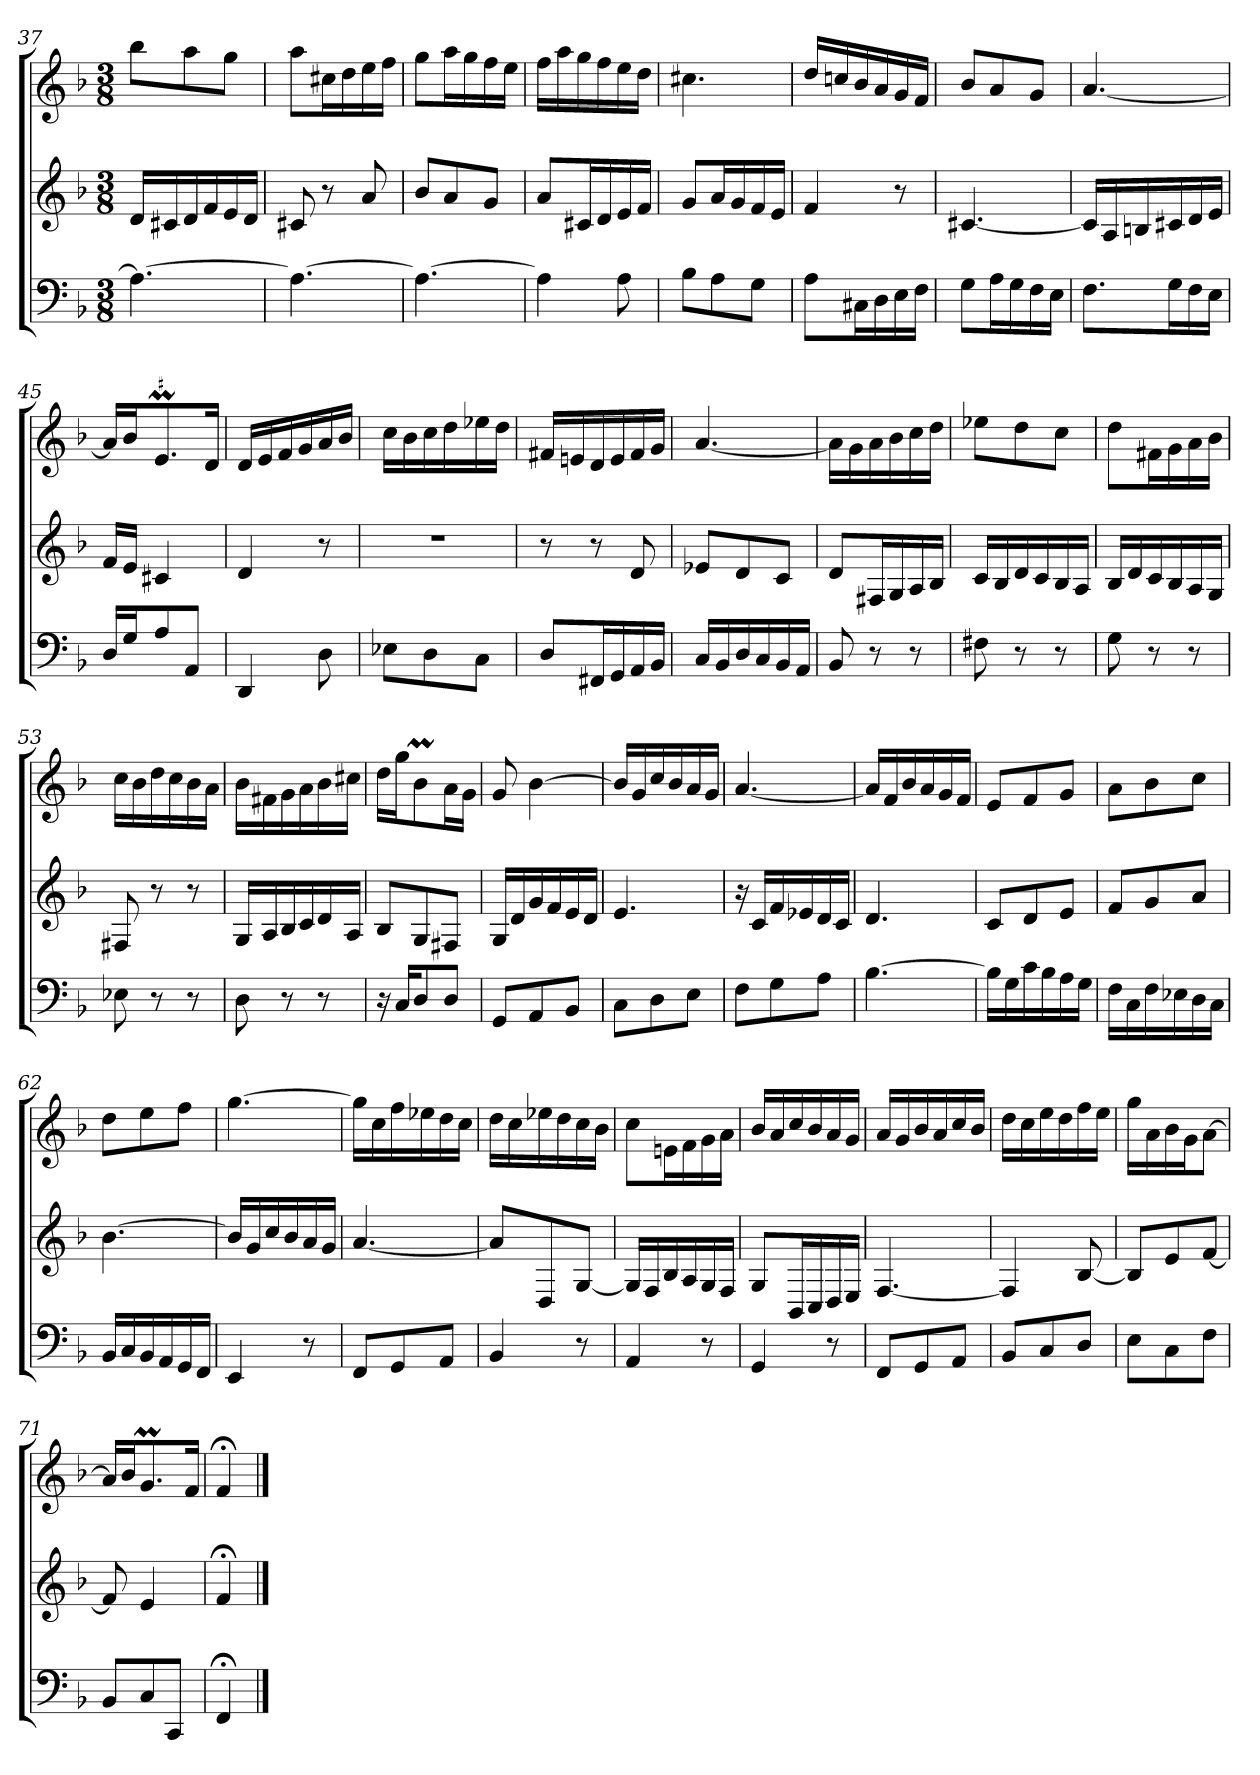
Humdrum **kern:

**kern	**kern	**kern
*part3	*part2	*part1
*staff3	*staff2	*staff1
*clefF4	*clefG2	*clefG2
*k[b-]	*k[b-]	*k[b-]
*F:	*F:	*F:
*M3/8	*M3/8	*M3/8
=37	=37	=37
4.A_	16d/LL	8bb-\L
.	16c#X/	.
.	16d/	8aa\
.	16f/	.
.	16e/	8gg\J
.	16d/JJ	.
=38	=38	=38
4.A_	8c#X	8aa\L
.	8r	16cc#X\L
.	.	16dd\
.	8a	16ee\
.	.	16ff\JJ
=39	=39	=39
4.A_	8b-/L	8gg\L
.	8a/	16aa\L
.	.	16gg\
.	8g/J	16ff\
.	.	16ee\JJ
=40	=40	=40
4A]	8a/L	16ff\LL
.	.	16aa\
.	16c#X/L	16gg\
.	16d/	16ff\
8A	16e/	16ee\
.	16f/JJ	16dd\JJ
=41	=41	=41
8B-\L	8g/L	4.cc#X
8A\	16a/L	.
.	16g/	.
8G\J	16f/	.
.	16e/JJ	.
=42	=42	=42
8A\L	4f	16dd/LL
.	.	16ccn/
16C#X\L	.	16b-/
16D\	.	16a/
16E\	8r	16g/
16F\JJ	.	16f/JJ
=43	=43	=43
8G\L	[4.c#X	8b-/L
16A\L	.	8a/
16G\	.	.
16F\	.	8g/J
16E\JJ	.	.
=44	=44	=44
8.F\L	16c#/LL]	[4.a
.	16A/	.
.	16Bn/	.
16G\L	16c#X/	.
16F\	16d/	.
16E\JJ	16e/JJ	.
=45	=45	=45
16D/LL	16f/LL	16a/LL]
16G/J	16e/JJ	16b-/J
!	!	!LO:MOR:acc=#
8A/	4c#X	8.eM/
8AA/J	.	.
.	.	16d/Jk
=46	=46	=46
4DD	4d	16d/LL
.	.	16e/
.	.	16f/
.	.	16g/
8D	8r	16a/
.	.	16b-/JJ
=47	=47	=47
8E-X\L	4.r	16cc\LL
.	.	16b-\
8D\	.	16cc\
.	.	16dd\
8C\J	.	16ee-X\
.	.	16dd\JJ
=48	=48	=48
8D/L	8r	16f#X/LL
.	.	16en/
16FF#X/L	8r	16d/
16GG/	.	16e/
16AA/	8d	16f#/
16BB-/JJ	.	16g/JJ
=49	=49	=49
16C/LL	8e-X/L	[4.a
16BB-/	.	.
16D/	8d/	.
16C/	.	.
16BB-/	8c/J	.
16AA/JJ	.	.
=50	=50	=50
8BB-	8d/L	16a\LL]
.	.	16g\
8r	16F#X/L	16a\
.	16G/	16b-\
8r	16A/	16cc\
.	16B-/JJ	16dd\JJ
=51	=51	=51
8F#X	16c/LL	8ee-X\L
.	16B-/	.
8r	16d/	8dd\
.	16c/	.
8r	16B-/	8cc\J
.	16A/JJ	.
=52	=52	=52
8G	16B-/LL	8dd\L
.	16d/	.
8r	16c/	16f#X\L
.	16B-/	16g\
8r	16A/	16a\
.	16G/JJ	16b-\JJ
=53	=53	=53
8E-X	8F#X	16cc\LL
.	.	16b-\
8r	8r	16dd\
.	.	16cc\
8r	8r	16b-\
.	.	16a\JJ
=54	=54	=54
8D	16G/LL	16b-\LL
.	16A/	16f#X\
8r	16B-/	16g\
.	16c/	16a\
8r	16d/	16b-\
.	16A/JJ	16cc#X\JJ
=55	=55	=55
16r	8B-/L	16dd\LL
16C/KL	.	16gg\J
8D/	8G/	8b-M\
8D/J	8F#X/J	16a\L
.	.	16g\JJ
=56	=56	=56
8GG/L	16G/LL	8g
.	16d/	.
8AA/	16g/	[4b-
.	16f/	.
8BB-/J	16e/	.
.	16d/JJ	.
=57	=57	=57
8C\L	4.e	16b-/LL]
.	.	16g/
8D\	.	16cc/
.	.	16b-/
8E\J	.	16a/
.	.	16g/JJ
=58	=58	=58
8F\L	16r	[4.a
.	16c/LL	.
8G\	16f/	.
.	16e-X/	.
8A\J	16d/	.
.	16c/JJ	.
=59	=59	=59
[4.B-	4.d	16a/LL]
.	.	16f/
.	.	16b-/
.	.	16a/
.	.	16g/
.	.	16f/JJ
=60	=60	=60
16B-\LL]	8c/L	8e/L
16G\	.	.
16c\	8d/	8f/
16B-\	.	.
16A\	8e/J	8g/J
16G\JJ	.	.
=61	=61	=61
16F\LL	8f/L	8a\L
16C\	.	.
16F\	8g/	8b-\
16E-X\	.	.
16D\	8a/J	8cc\J
16C\JJ	.	.
=62	=62	=62
16BB-/LL	[4.b-	8dd\L
16C/	.	.
16BB-/	.	8ee\
16AA/	.	.
16GG/	.	8ff\J
16FF/JJ	.	.
=63	=63	=63
4EE	16b-/LL]	[4.gg
.	16g/	.
.	16cc/	.
.	16b-/	.
8r	16a/	.
.	16g/JJ	.
=64	=64	=64
8FF/L	[4.a	16gg\LL]
.	.	16cc\
8GG/	.	16ff\
.	.	16ee-X\
8AA/J	.	16dd\
.	.	16cc\JJ
=65	=65	=65
4BB-	8a/L]	16dd\LL
.	.	16cc\
.	8D/	16ee-X\
.	.	16dd\
8r	[8G/J	16cc\
.	.	16b-\JJ
=66	=66	=66
4AA	16G/LL]	8cc\L
.	16F/	.
.	16B-/	16en\L
.	16A/	16f\
8r	16G/	16g\
.	16F/JJ	16a\JJ
=67	=67	=67
4GG	8G/L	16b-/LL
.	.	16a/
.	16BB-/L	16cc/
.	16C/	16b-/
8r	16D/	16a/
.	16E/JJ	16g/JJ
=68	=68	=68
8FF/L	[4.F	16a/LL
.	.	16g/
8GG/	.	16b-/
.	.	16a/
8AA/J	.	16cc/
.	.	16b-/JJ
=69	=69	=69
8BB-/L	4F]	16dd\LL
.	.	16cc\
8C/	.	16ee\
.	.	16dd\
8D/J	[8B-	16ff\
.	.	16ee\JJ
=70	=70	=70
8E\L	8B-/L]	16gg\LL
.	.	16a\
8C\	8e/	16b-\
.	.	16g\J
8F\J	[8f/J	[8a\J
=71	=71	=71
8BB-/L	8f]	16a/LL]
.	.	16b-/J
8C/	4e	8.gM/
8CC/J	.	.
.	.	16f/Jk
=72	=72	=72
4FF;<	4f;<	4f;<
==	==	==
*-	*-	*-
